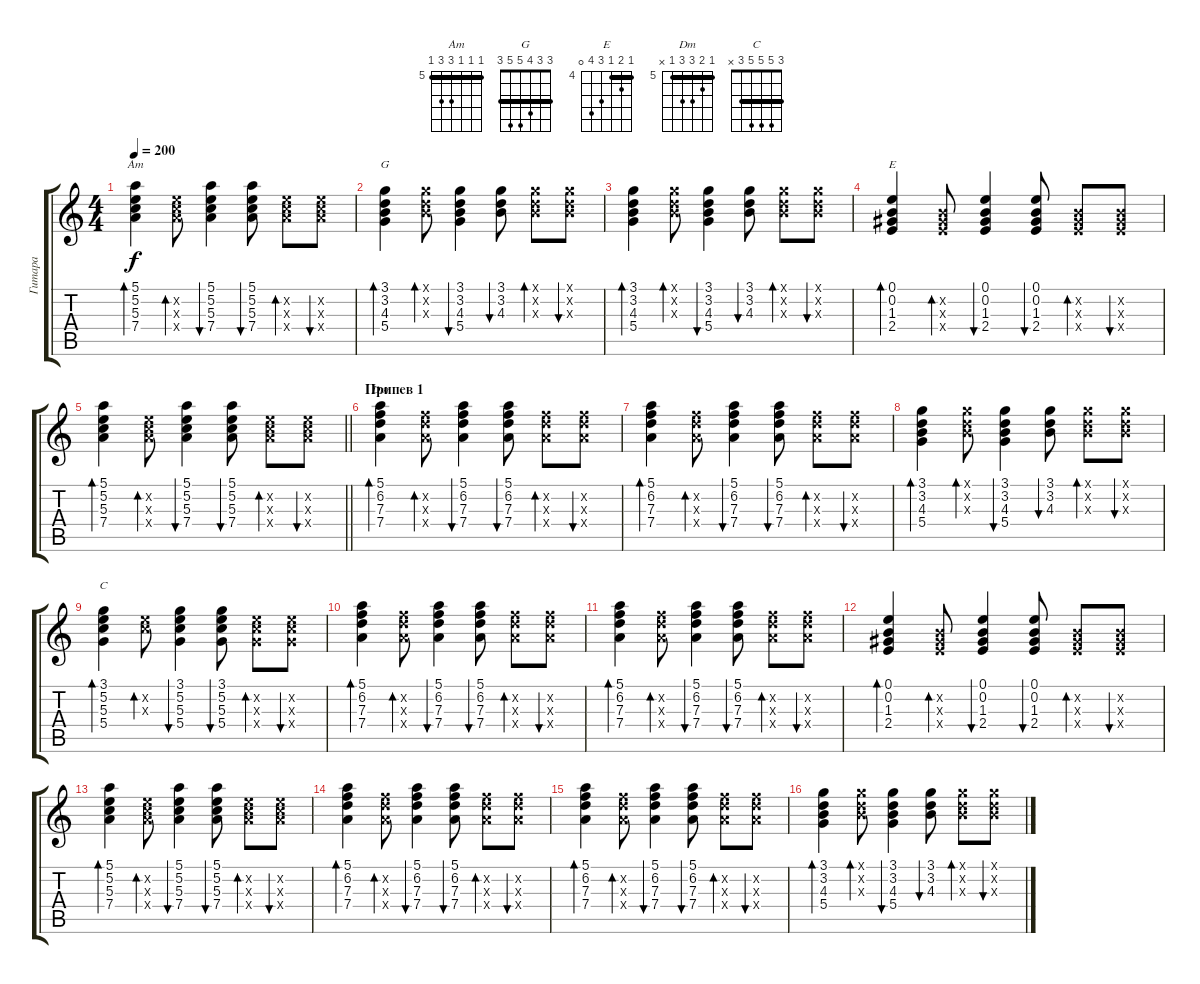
\track ("Гитара" "Гитара") {instrument acousticguitarsteel}
\staff {score tabs}
\tuning (E4 B3 G3 D3 A2 E2) {hide}
\chord ("Am" 5 5 5 7 7 5) {firstfret 5 barre 5}
\chord ("G" 3 3 4 5 5 3) {barre 3}
\chord ("E" 4 5 4 6 7 0) {firstfret 4 barre 4}
\chord ("Dm" 5 6 7 7 5 x) {firstfret 5 barre 5}
\chord ("C" 3 5 5 5 3 x) {barre 3}
\ts (4 4)
\tempo 200
\clef g2
\ks c
(5.1 5.2 5.3 7.4).4{bd 60 ch "Am" dy f} (5.2{x} 5.3{x} 7.4{x}).8{bd 60} (5.1 5.2 5.3 7.4).4{bu 60} (5.1 5.2 5.3 7.4).8{bu 60} (5.2{x} 5.3{x} 7.4{x}).8{bd 60} (5.2{x} 5.3{x} 7.4{x}).8{bu 60} |
(3.1 3.2 4.3 5.4).4{bd 60 ch "G"} (3.1{x} 3.2{x} 4.3{x}).8{bd 60} (3.1 3.2 4.3 5.4).4{bu 60} (3.1 3.2 4.3).8{bu 60} (3.1{x} 3.2{x} 4.3{x}).8{bd 60} (3.1{x} 3.2{x} 4.3{x}).8{bu 60} |
(3.1 3.2 4.3 5.4).4{bd 60} (3.1{x} 3.2{x} 4.3{x}).8{bd 60} (3.1 3.2 4.3 5.4).4{bu 60} (3.1 3.2 4.3).8{bu 60} (3.1{x} 3.2{x} 4.3{x}).8{bd 60} (3.1{x} 3.2{x} 4.3{x}).8{bu 60} |
(0.1 0.2 1.3 2.4).4{bd 60 ch "E"} (0.2{x} 1.3{x} 2.4{x}).8{bd 60} (0.1 0.2 1.3 2.4).4{bu 60} (0.1 0.2 1.3 2.4).8{bu 60} (0.2{x} 1.3{x} 2.4{x}).8{bd 60} (0.2{x} 1.3{x} 2.4{x}).8{bu 60} |
\barLineRight lightlight
(5.1 5.2 5.3 7.4).4{bd 60} (5.2{x} 5.3{x} 7.4{x}).8{bd 60} (5.1 5.2 5.3 7.4).4{bu 60} (5.1 5.2 5.3 7.4).8{bu 60} (5.2{x} 5.3{x} 7.4{x}).8{bd 60} (5.2{x} 5.3{x} 7.4{x}).8{bu 60} |
\section ("" "Припев 1")
(5.1 6.2 7.3 7.4).4{bd 60 ch "Dm"} (6.2{x} 7.3{x} 7.4{x}).8{bd 60} (5.1 6.2 7.3 7.4).4{bu 60} (5.1 6.2 7.3 7.4).8{bu 60} (6.2{x} 7.3{x} 7.4{x}).8{bd 60} (6.2{x} 7.3{x} 7.4{x}).8{bu 60} |
(5.1 6.2 7.3 7.4).4{bd 60} (6.2{x} 7.3{x} 7.4{x}).8{bd 60} (5.1 6.2 7.3 7.4).4{bu 60} (5.1 6.2 7.3 7.4).8{bu 60} (6.2{x} 7.3{x} 7.4{x}).8{bd 60} (6.2{x} 7.3{x} 7.4{x}).8{bu 60} |
(3.1 3.2 4.3 5.4).4{bd 60} (3.1{x} 3.2{x} 4.3{x}).8{bd 60} (3.1 3.2 4.3 5.4).4{bu 60} (3.1 3.2 4.3).8{bu 60} (3.1{x} 3.2{x} 4.3{x}).8{bd 60} (3.1{x} 3.2{x} 4.3{x}).8{bu 60} |
(3.1 5.2 5.3 5.4).4{bd 60 ch "C"} (5.2{x} 5.3{x}).8{bd 60} (3.1 5.2 5.3 5.4).4{bu 60} (3.1 5.2 5.3 5.4).8{bu 60} (5.2{x} 5.3{x} 5.4{x}).8{bd 60} (5.2{x} 5.3{x} 5.4{x}).8{bu 60} |
(5.1 6.2 7.3 7.4).4{bd 60} (6.2{x} 7.3{x} 7.4{x}).8{bd 60} (5.1 6.2 7.3 7.4).4{bu 60} (5.1 6.2 7.3 7.4).8{bu 60} (6.2{x} 7.3{x} 7.4{x}).8{bd 60} (6.2{x} 7.3{x} 7.4{x}).8{bu 60} |
(5.1 6.2 7.3 7.4).4{bd 60} (6.2{x} 7.3{x} 7.4{x}).8{bd 60} (5.1 6.2 7.3 7.4).4{bu 60} (5.1 6.2 7.3 7.4).8{bu 60} (6.2{x} 7.3{x} 7.4{x}).8{bd 60} (6.2{x} 7.3{x} 7.4{x}).8{bu 60} |
(0.1 0.2 1.3 2.4).4{bd 60} (0.2{x} 1.3{x} 2.4{x}).8{bd 60} (0.1 0.2 1.3 2.4).4{bu 60} (0.1 0.2 1.3 2.4).8{bu 60} (0.2{x} 1.3{x} 2.4{x}).8{bd 60} (0.2{x} 1.3{x} 2.4{x}).8{bu 60} |
(5.1 5.2 5.3 7.4).4{bd 60} (5.2{x} 5.3{x} 7.4{x}).8{bd 60} (5.1 5.2 5.3 7.4).4{bu 60} (5.1 5.2 5.3 7.4).8{bu 60} (5.2{x} 5.3{x} 7.4{x}).8{bd 60} (5.2{x} 5.3{x} 7.4{x}).8{bu 60} |
(5.1 6.2 7.3 7.4).4{bd 60} (6.2{x} 7.3{x} 7.4{x}).8{bd 60} (5.1 6.2 7.3 7.4).4{bu 60} (5.1 6.2 7.3 7.4).8{bu 60} (6.2{x} 7.3{x} 7.4{x}).8{bd 60} (6.2{x} 7.3{x} 7.4{x}).8{bu 60} |
(5.1 6.2 7.3 7.4).4{bd 60} (6.2{x} 7.3{x} 7.4{x}).8{bd 60} (5.1 6.2 7.3 7.4).4{bu 60} (5.1 6.2 7.3 7.4).8{bu 60} (6.2{x} 7.3{x} 7.4{x}).8{bd 60} (6.2{x} 7.3{x} 7.4{x}).8{bu 60} |
(3.1 3.2 4.3 5.4).4{bd 60} (3.1{x} 3.2{x} 4.3{x}).8{bd 60} (3.1 3.2 4.3 5.4).4{bu 60} (3.1 3.2 4.3).8{bu 60} (3.1{x} 3.2{x} 4.3{x}).8{bd 60} (3.1{x} 3.2{x} 4.3{x}).8{bu 60}
